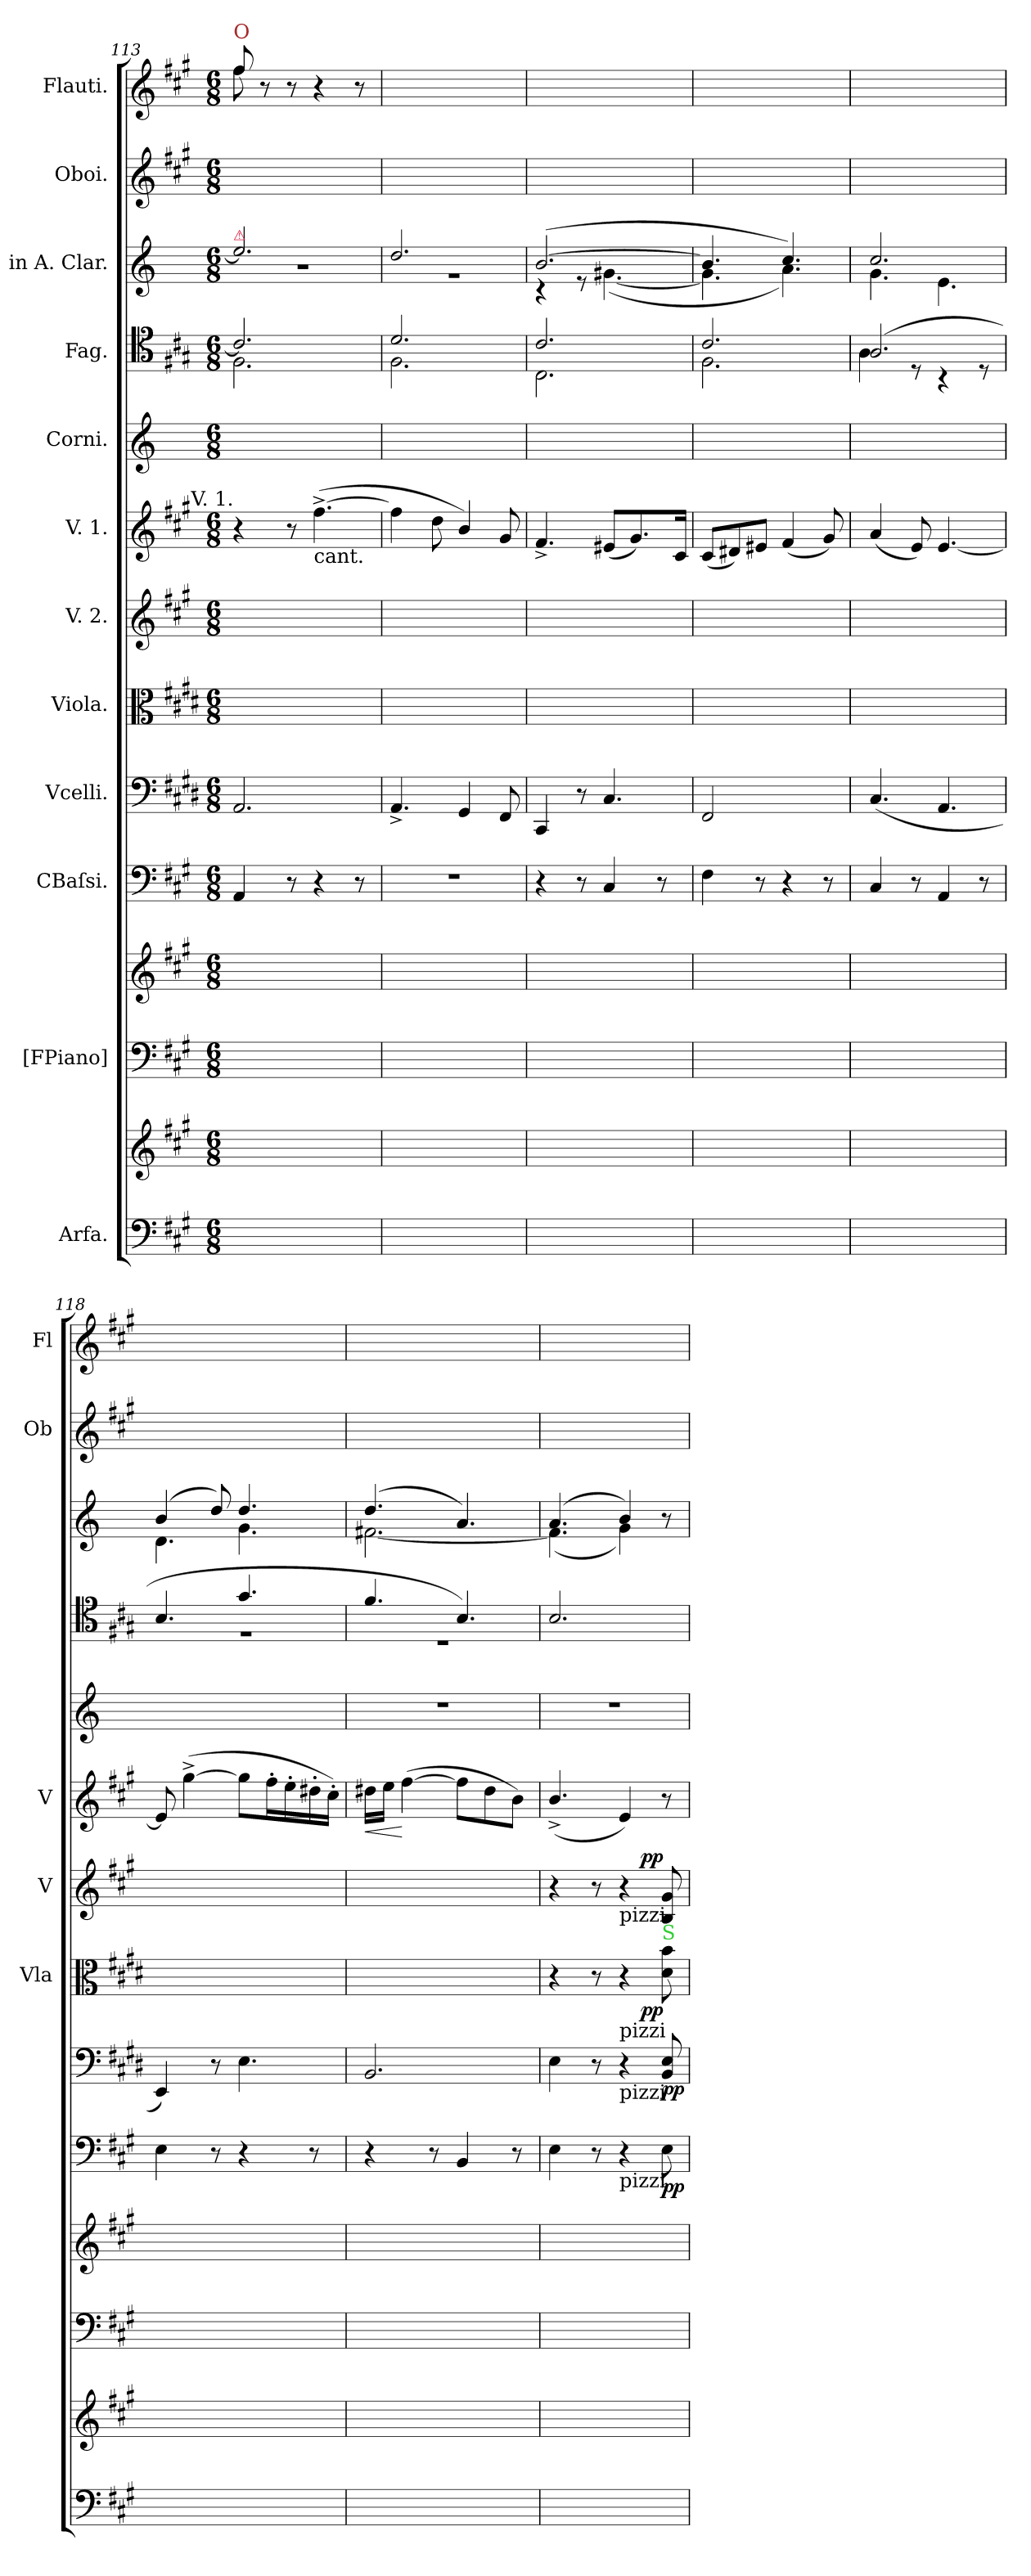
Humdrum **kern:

**kern	**kern	**kern	**kern	**kern	**dynam	**kern	**dynam	**kern	**dynam	**kern	**dynam	**kern	**dynam	**kern	**kern	**kern	**kern	**kern
*part12	*part12	*part11	*part11	*part10	*part10	*part9	*part9	*part8	*part8	*part7	*part7	*part6	*part6	*part5	*part4	*part3	*part2	*part1
*staff14	*staff13	*staff12	*staff11	*staff10	*staff10	*staff9	*staff9	*staff8	*staff8	*staff7	*staff7	*staff6	*staff6	*staff5	*staff4	*staff3	*staff2	*staff1
*I"Arfa.	*	*I"[FPiano]	*	*I"CBaſsi.	*	*I"Vcelli.	*	*I"Viola.	*	*I"V. 2.	*	*I"V. 1.	*	*I"Corni.	*I"Fag.	*I"in A. Clar.	*I"Oboi.	*I"Flauti.
*	*	*	*	*	*	*	*	*I'Vla	*	*I'V	*	*I'V	*	*	*	*	*I'Ob	*I'Fl
*clefF4	*clefG2	*clefF4	*clefG2	*clefF4	*	*clefF4	*	*clefC3	*	*clefG2	*	*clefG2	*	*clefG2	*clefC4	*clefG2	*clefG2	*clefG2
*	*	*	*	*	*	*	*	*	*	*	*	*	*	*ITrd5c8	*	*ITrd2c3	*	*
*k[f#c#g#]	*k[f#c#g#]	*k[f#c#g#]	*k[f#c#g#]	*k[f#c#g#]	*	*k[f#c#g#d#]	*	*k[f#c#g#d#]	*	*k[f#c#g#]	*	*k[f#c#g#]	*	*k[f#c#g#d#]	*k[f#c#g#]	*k[f#c#g#]	*k[f#c#g#]	*k[f#c#g#]
*M6/8	*M6/8	*M6/8	*M6/8	*M6/8	*	*M6/8	*	*M6/8	*	*M6/8	*	*M6/8	*	*M6/8	*M6/8	*M6/8	*M6/8	*M6/8
=113	=113	=113	=113	=113	=113	=113	=113	=113	=113	=113	=113	=113	=113	=113	=113	=113	=113	=113
*	*	*	*	*	*	*	*	*	*	*	*	*	*	*	*^	*^	*	*^
!	!	!	!	!	!	!	!	!	!	!	!	!	!	!	!	!	!	!	!	!LO:TX:a:color=brown:t=O	!
!	!	!	!	!	!	!	!	!	!	!	!	!	!	!	!	!	!LO:TX:a:color=crimson:t=⚠	!	!	!	!
!	!	!	!	!	!	!	!	!	!	!	!	!LO:TX:a:rj:t=V. 1.	!	!	!	!	!	!	!	!	!
2.ryy	2.ryy	2.ryy	2.ryy	4AA/	.	2.AA/	.	2.ryy	.	2.ryy	.	4r	.	2.ryy	2.c#/]	2.F#\	2.cc#/]	2.r	2.ryy	8ff#i/	8ff#i\
.	.	.	.	.	.	.	.	.	.	.	.	.	.	.	.	.	.	.	.	8r	8ryy
.	.	.	.	8r	.	.	.	.	.	.	.	8r	.	.	.	.	.	.	.	8r	8ryy
!	!	!	!	!	!	!	!	!	!	!	!	!LO:TX:b:t=cant.	!	!	!	!	!	!	!	!	!
.	.	.	.	4r	.	.	.	.	.	.	.	([4.ff#^\	.	.	.	.	.	.	.	4r	4ryy
.	.	.	.	8r	.	.	.	.	.	.	.	.	.	.	.	.	.	.	.	8r	8ryy
*	*	*	*	*	*	*	*	*	*	*	*	*	*	*	*	*	*	*	*	*v	*v
=114	=114	=114	=114	=114	=114	=114	=114	=114	=114	=114	=114	=114	=114	=114	=114	=114	=114	=114	=114	=114
2.ryy	2.ryy	2.ryy	2.ryy	2.r	.	4.AA^/	.	2.ryy	.	2.ryy	.	4ff#\]	.	2.ryy	2.d/	2.F#\	2.b/	2.r	2.ryy	2.ryy
.	.	.	.	.	.	.	.	.	.	.	.	8dd\	.	.	.	.	.	.	.	.
.	.	.	.	.	.	4GG#/	.	.	.	.	.	4b/)	.	.	.	.	.	.	.	.
.	.	.	.	.	.	8FF#/	.	.	.	.	.	8g#/	.	.	.	.	.	.	.	.
=115	=115	=115	=115	=115	=115	=115	=115	=115	=115	=115	=115	=115	=115	=115	=115	=115	=115	=115	=115	=115
2.ryy	2.ryy	2.ryy	2.ryy	4r	.	4CC#/	.	2.ryy	.	2.ryy	.	4.f#^/	.	2.ryy	2.c#/	2.C#\	(<[2.g#/	4r	2.ryy	2.ryy
.	.	.	.	8r	.	8r	.	.	.	.	.	.	.	.	.	.	.	8r	.	.
.	.	.	.	4C#/	.	4.C#/	.	.	.	.	.	(8e#X/L	.	.	.	.	.	(<[4.e#X\	.	.
.	.	.	.	.	.	.	.	.	.	.	.	8.g#/)	.	.	.	.	.	.	.	.
.	.	.	.	8r	.	.	.	.	.	.	.	.	.	.	.	.	.	.	.	.
.	.	.	.	.	.	.	.	.	.	.	.	16c#/Jk	.	.	.	.	.	.	.	.
=116	=116	=116	=116	=116	=116	=116	=116	=116	=116	=116	=116	=116	=116	=116	=116	=116	=116	=116	=116	=116
!	!	!	!	!	!	!LO:N:vis=2	!	!	!	!	!	!	!	!	!	!	!	!	!	!
2.ryy	2.ryy	2.ryy	2.ryy	4F#\	.	2.FF#/	.	2.ryy	.	2.ryy	.	(8c#/L	.	2.ryy	2.c#/	2.F#\	4.g#/]	4.e#\]	2.ryy	2.ryy
.	.	.	.	.	.	.	.	.	.	.	.	8d#X/)	.	.	.	.	.	.	.	.
.	.	.	.	8r	.	.	.	.	.	.	.	8e#X/J	.	.	.	.	.	.	.	.
.	.	.	.	4r	.	.	.	.	.	.	.	(4f#/	.	.	.	.	4.a/)	4.f#\)	.	.
.	.	.	.	8r	.	.	.	.	.	.	.	8g#/)	.	.	.	.	.	.	.	.
=117	=117	=117	=117	=117	=117	=117	=117	=117	=117	=117	=117	=117	=117	=117	=117	=117	=117	=117	=117	=117
2.ryy	2.ryy	2.ryy	2.ryy	4C#/	.	(>4.C#/	.	2.ryy	.	2.ryy	.	(4a/	.	2.ryy	(2.A/	4A\	2.a/	4.e\	2.ryy	2.ryy
.	.	.	.	8r	.	.	.	.	.	.	.	8e/)	.	.	.	8r	.	.	.	.
.	.	.	.	4AA/	.	4.AA/	.	.	.	.	.	[4.e/	.	.	.	4r	.	4.c#\	.	.
.	.	.	.	8r	.	.	.	.	.	.	.	.	.	.	.	8r	.	.	.	.
=118	=118	=118	=118	=118	=118	=118	=118	=118	=118	=118	=118	=118	=118	=118	=118	=118	=118	=118	=118	=118
2.ryy	2.ryy	2.ryy	2.ryy	4E\	.	4EE/)	.	2.ryy	.	2.ryy	.	8e/]	.	2.ryy	4.B/	2.r	(4g#/	4.B\	2.ryy	2.ryy
.	.	.	.	.	.	.	.	.	.	.	.	([4gg#^\	.	.	.	.	.	.	.	.
.	.	.	.	8r	.	8r	.	.	.	.	.	.	.	.	.	.	8b/)	.	.	.
.	.	.	.	4r	.	4.E\	.	.	.	.	.	8gg#\L]	.	.	4.g#/	.	4.b/	4.e\	.	.
.	.	.	.	.	.	.	.	.	.	.	.	16ff#'\L	.	.	.	.	.	.	.	.
.	.	.	.	.	.	.	.	.	.	.	.	16ee'\	.	.	.	.	.	.	.	.
.	.	.	.	8r	.	.	.	.	.	.	.	16dd#X'\	.	.	.	.	.	.	.	.
.	.	.	.	.	.	.	.	.	.	.	.	16cc#'\JJ)	.	.	.	.	.	.	.	.
=119	=119	=119	=119	=119	=119	=119	=119	=119	=119	=119	=119	=119	=119	=119	=119	=119	=119	=119	=119	=119
!	!	!	!	!	!	!	!	!	!	!	!	!	!LO:HP:b	!	!	!	!	!	!	!
2.ryy	2.ryy	2.ryy	2.ryy	4r	.	2.BB/	.	2.ryy	.	2.ryy	.	16dd#X\LL	<	2.r	4.f#/	2.rD	(4.b/	[2.d#X\	2.ryy	2.ryy
.	.	.	.	.	.	.	.	.	.	.	.	16ee\JJ	.	.	.	.	.	.	.	.
.	.	.	.	.	.	.	.	.	.	.	.	([4ff#\	[	.	.	.	.	.	.	.
.	.	.	.	8r	.	.	.	.	.	.	.	.	.	.	.	.	.	.	.	.
.	.	.	.	4BB/	.	.	.	.	.	.	.	8ff#\L]	.	.	4.B/)	.	4.f#/)	.	.	.
.	.	.	.	.	.	.	.	.	.	.	.	8dd#\	.	.	.	.	.	.	.	.
.	.	.	.	8r	.	.	.	.	.	.	.	8b\J)	.	.	.	.	.	.	.	.
*	*	*	*	*	*	*	*	*	*	*	*	*	*	*	*v	*v	*	*	*	*
=120	=120	=120	=120	=120	=120	=120	=120	=120	=120	=120	=120	=120	=120	=120	=120	=120	=120	=120	=120
2.ryy	2.ryy	2.ryy	2.ryy	4E\	.	4E\	.	4r	.	4r	.	(4.b^/	.	2.r	2.B/	(4.f#/	(4.d#\]	2.ryy	2.ryy
.	.	.	.	8r	.	8r	.	8r	.	8r	.	.	.	.	.	.	.	.	.
!	!	!	!	!	!	!	!	!	!	!LO:TX:b:t=pizzi	!	!	!	!	!	!	!	!	!
!	!	!	!	!	!	!	!	!LO:TX:b:t=pizzi	!	!	!	!	!	!	!	!	!	!	!
!	!	!	!	!	!	!LO:TX:b:t=pizzi	!	!	!	!	!	!	!	!	!	!	!	!	!
!	!	!	!	!LO:TX:b:t=pizzi	!	!	!	!	!	!	!	!	!	!	!	!	!	!	!
.	.	.	.	4r	.	4r	.	4r	.	4r	.	4e/)	.	.	.	4g#/)	4e\)	.	.
!	!	!	!	!	!	!	!	!LO:TX:a:color=limegreen:t=S	!	!	!	!	!	!	!	!	!	!	!
!	!	!	!	!	!	!	!	!	!LO:DY:rj	!	!LO:DY:a:rj	!	!	!	!	!	!	!	!
.	.	.	.	8E\	pp	8BB/ 8E/	pp	8d#\ 8b\	pp	8B/ 8g#/	pp	8r	.	.	.	8r	8ryy	.	.
*	*	*	*	*	*	*	*	*	*	*	*	*	*	*	*	*v	*v	*	*
=	=	=	=	=	=	=	=	=	=	=	=	=	=	=	=	=	=	=
*-	*-	*-	*-	*-	*-	*-	*-	*-	*-	*-	*-	*-	*-	*-	*-	*-	*-	*-
